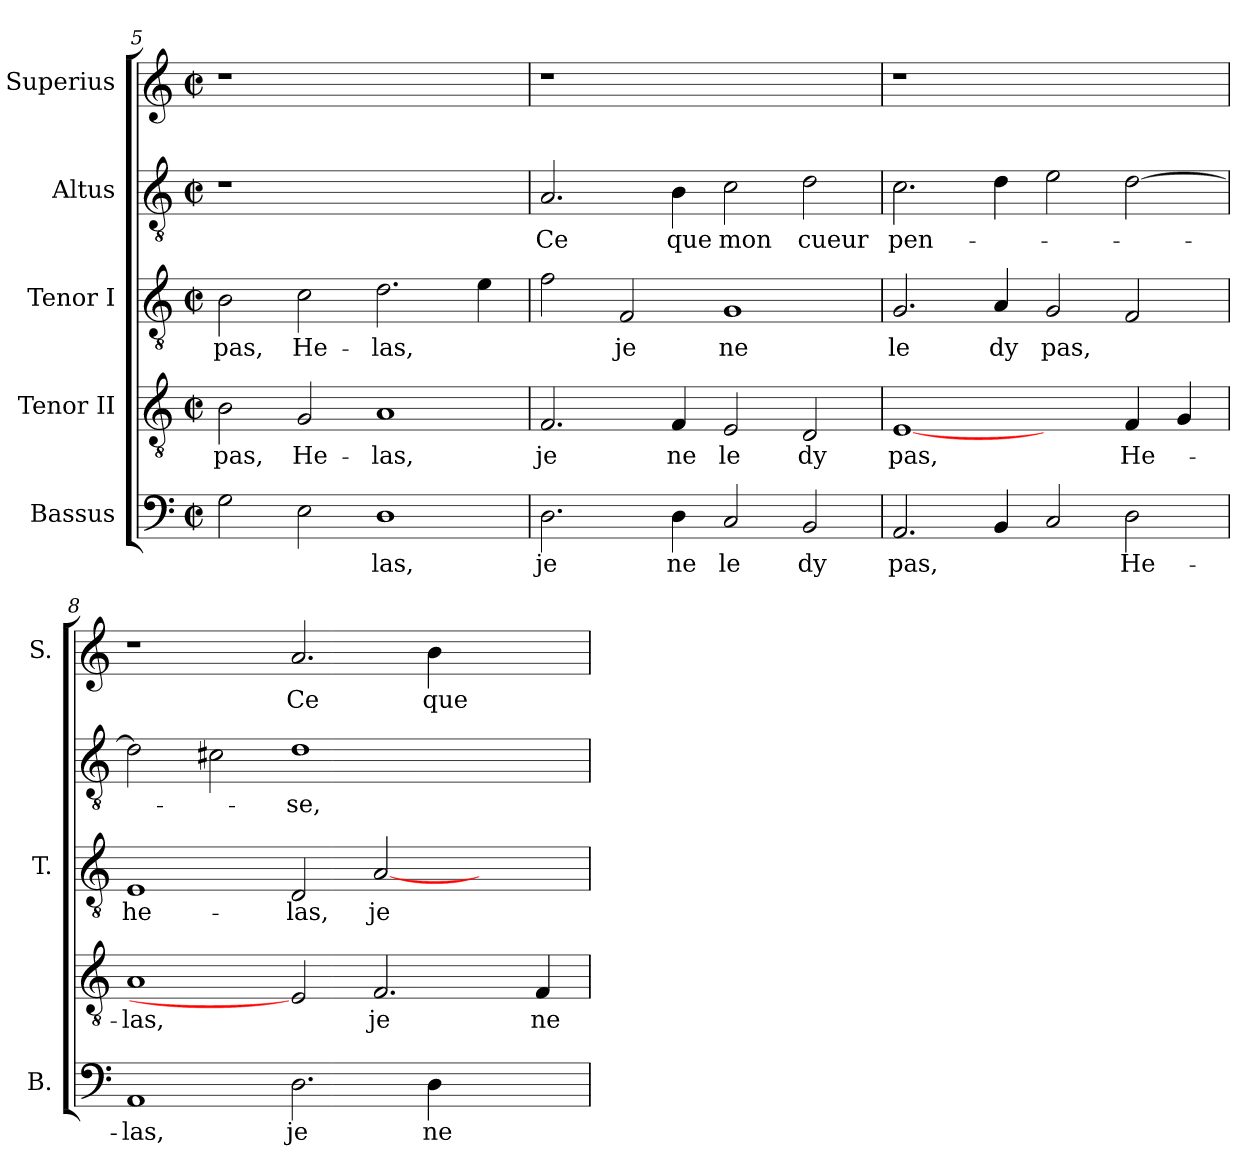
**kern	**text	**kern	**text	**kern	**text	**kern	**text	**kern	**text
*part5	*part5	*part4	*part4	*part3	*part3	*part2	*part2	*part1	*part1
*staff5	*staff5	*staff4	*staff4	*staff3	*staff3	*staff2	*staff2	*staff1	*staff1
*I"Bassus	*	*I"Tenor II	*	*I"Tenor I	*	*I"Altus	*	*I"Superius	*
*I'B.	*	*	*	*I'T.	*	*	*	*I'S.	*
!!LO:LB:g=z
*clefF4	*	*clefGv2	*	*clefGv2	*	*clefGv2	*	*clefG2	*
*	*	*ITrd7c12	*	*ITrd7c12	*	*ITrd7c12	*	*	*
*k[]	*	*k[]	*	*k[]	*	*k[]	*	*k[]	*
*C:	*	*C:	*	*C:	*	*C:	*	*C:	*
*M2/2	*	*M2/2	*	*M2/2	*	*M2/2	*	*M2/2	*
*met(c|)	*	*met(c|)	*	*met(c|)	*	*met(c|)	*	*met(c|)	*
=5	=5	=5	=5	=5	=5	=5	=5	=5	=5
!	!	!	!LO:LY:b:color=#000000	!	!	!	!	!	!
!	!	!	!	!	!LO:LY:b:color=#000000	!LO:N:vis=1	!	!LO:N:vis=1	!
2Gi\	.	2BBi\	pas,	2BBi\	pas,	1r	.	1r	.
!	!	!	!LO:LY:b:color=#000000	!	!	!	!	!	!
!	!	!	!	!	!LO:LY:b:color=#000000	!	!	!	!
2Ei\	.	2GGi/	He-	2Ci\	He-	.	.	.	.
!	!LO:LY:b:color=#000000	!	!	!	!	!	!	!	!
!	!	!	!LO:LY:b:color=#000000	!	!	!	!	!	!
!	!	!	!	!	!LO:LY:b:color=#000000	!	!	!	!
1Di	-las,	1AAi	-las,	2.Di\	-las,	1ryy	.	1ryy	.
.	.	.	.	4Ei\	.	.	.	.	.
=6	=6	=6	=6	=6	=6	=6	=6	=6	=6
!	!LO:LY:b:color=#000000	!	!	!	!	!	!	!	!
!	!	!	!LO:LY:b:color=#000000	!	!	!	!	!	!
!	!	!	!	!	!	!	!LO:LY:b:color=#000000	!LO:N:vis=1	!
2.Di\	je	2.FFi/	je	2Fi\	.	2.AAi/	Ce	1r	.
!	!	!	!	!	!LO:LY:b:color=#000000	!	!	!	!
.	.	.	.	2FFi/	je	.	.	.	.
!	!LO:LY:b:color=#000000	!	!	!	!	!	!	!	!
!	!	!	!LO:LY:b:color=#000000	!	!	!	!	!	!
!	!	!	!	!	!	!	!LO:LY:b:color=#000000	!	!
4Di\	ne	4FFi/	ne	.	.	4BBi\	que	.	.
!	!LO:LY:b:color=#000000	!	!	!	!	!	!	!	!
!	!	!	!LO:LY:b:color=#000000	!	!	!	!	!	!
!	!	!	!	!	!LO:LY:b:color=#000000	!	!	!	!
!	!	!	!	!	!	!	!LO:LY:b:color=#000000	!	!
2Ci/	le	2EEi/	le	1GGi	ne	2Ci\	mon	1ryy	.
!	!LO:LY:b:color=#000000	!	!	!	!	!	!	!	!
!	!	!	!LO:LY:b:color=#000000	!	!	!	!	!	!
!	!	!	!	!	!	!	!LO:LY:b:color=#000000	!	!
2BBi/	dy	2DDi/	dy	.	.	2Di\	cueur	.	.
=7	=7	=7	=7	=7	=7	=7	=7	=7	=7
!	!LO:LY:b:color=#000000	!	!	!	!	!	!	!	!
!	!	!	!LO:LY:b:color=#000000	!	!	!	!	!	!
!	!	!	!	!	!LO:LY:b:color=#000000	!	!	!	!
!	!	!	!	!	!	!	!LO:LY:b:color=#000000	!LO:N:vis=1	!
2.AAi/	pas,	[1EEi	pas,	2.GGi/	le	2.Ci\	pen-	1r	.
!	!	!	!	!	!LO:LY:b:color=#000000	!	!	!	!
4BBi/	.	.	.	4AAi/	dy	4Di\	.	.	.
!	!	!	!	!	!LO:LY:b:color=#000000	!	!	!	!
2Ci/	.	2ryy	.	2GGi/	pas,	2Ei\	.	1ryy	.
!	!LO:LY:b:color=#000000	!	!	!	!	!	!	!	!
!	!	!	!LO:LY:b:color=#000000	!	!	!	!	!	!
2Di\	He-	4FFi/	He-	2FFi/	.	[>2Di\	.	.	.
.	.	4GGi/	.	.	.	.	.	.	.
=8	=8	=8	=8	=8	=8	=8	=8	=8	=8
!	!LO:LY:b:color=#000000	!	!	!	!	!	!	!	!
!	!	!	!LO:LY:b:color=#000000	!	!	!	!	!	!
!	!	!	!	!	!LO:LY:b:color=#000000	!	!	!	!
1AAi	-las,	1AAi	-las,	1EEi	he-	2Di\]	.	1r	.
.	.	.	.	.	.	2C#Xi\	.	.	.
!	!LO:LY:b:color=#000000	!	!	!	!	!	!	!	!
!	!	!	!	!	!LO:LY:b:color=#000000	!	!	!	!
!	!	!	!	!	!	!	!LO:LY:b:color=#000000	!	!
!	!	!	!	!	!	!	!	!	!LO:LY:b:color=#000000
2.Di\	je	2EEi]	.	2DDi/	-las,	1Di	-se,	2.ai/	Ce
!	!	!	!LO:LY:b:color=#000000	!	!	!	!	!	!
!	!	!	!	!	!LO:LY:b:color=#000000	!	!	!	!
.	.	2.FFi/	je	[<2AAi/	je	.	.	.	.
!	!LO:LY:b:color=#000000	!	!	!	!	!	!	!	!
!	!	!	!	!	!	!	!	!	!LO:LY:b:color=#000000
4Di\	ne	.	.	.	.	.	.	4bi\	que
2ryy	.	.	.	2ryy	.	2ryy	.	2ryy	.
!	!	!	!LO:LY:b:color=#000000	!	!	!	!	!	!
.	.	4FFi/	ne	.	.	.	.	.	.
=	=	=	=	=	=	=	=	=	=
*-	*-	*-	*-	*-	*-	*-	*-	*-	*-
